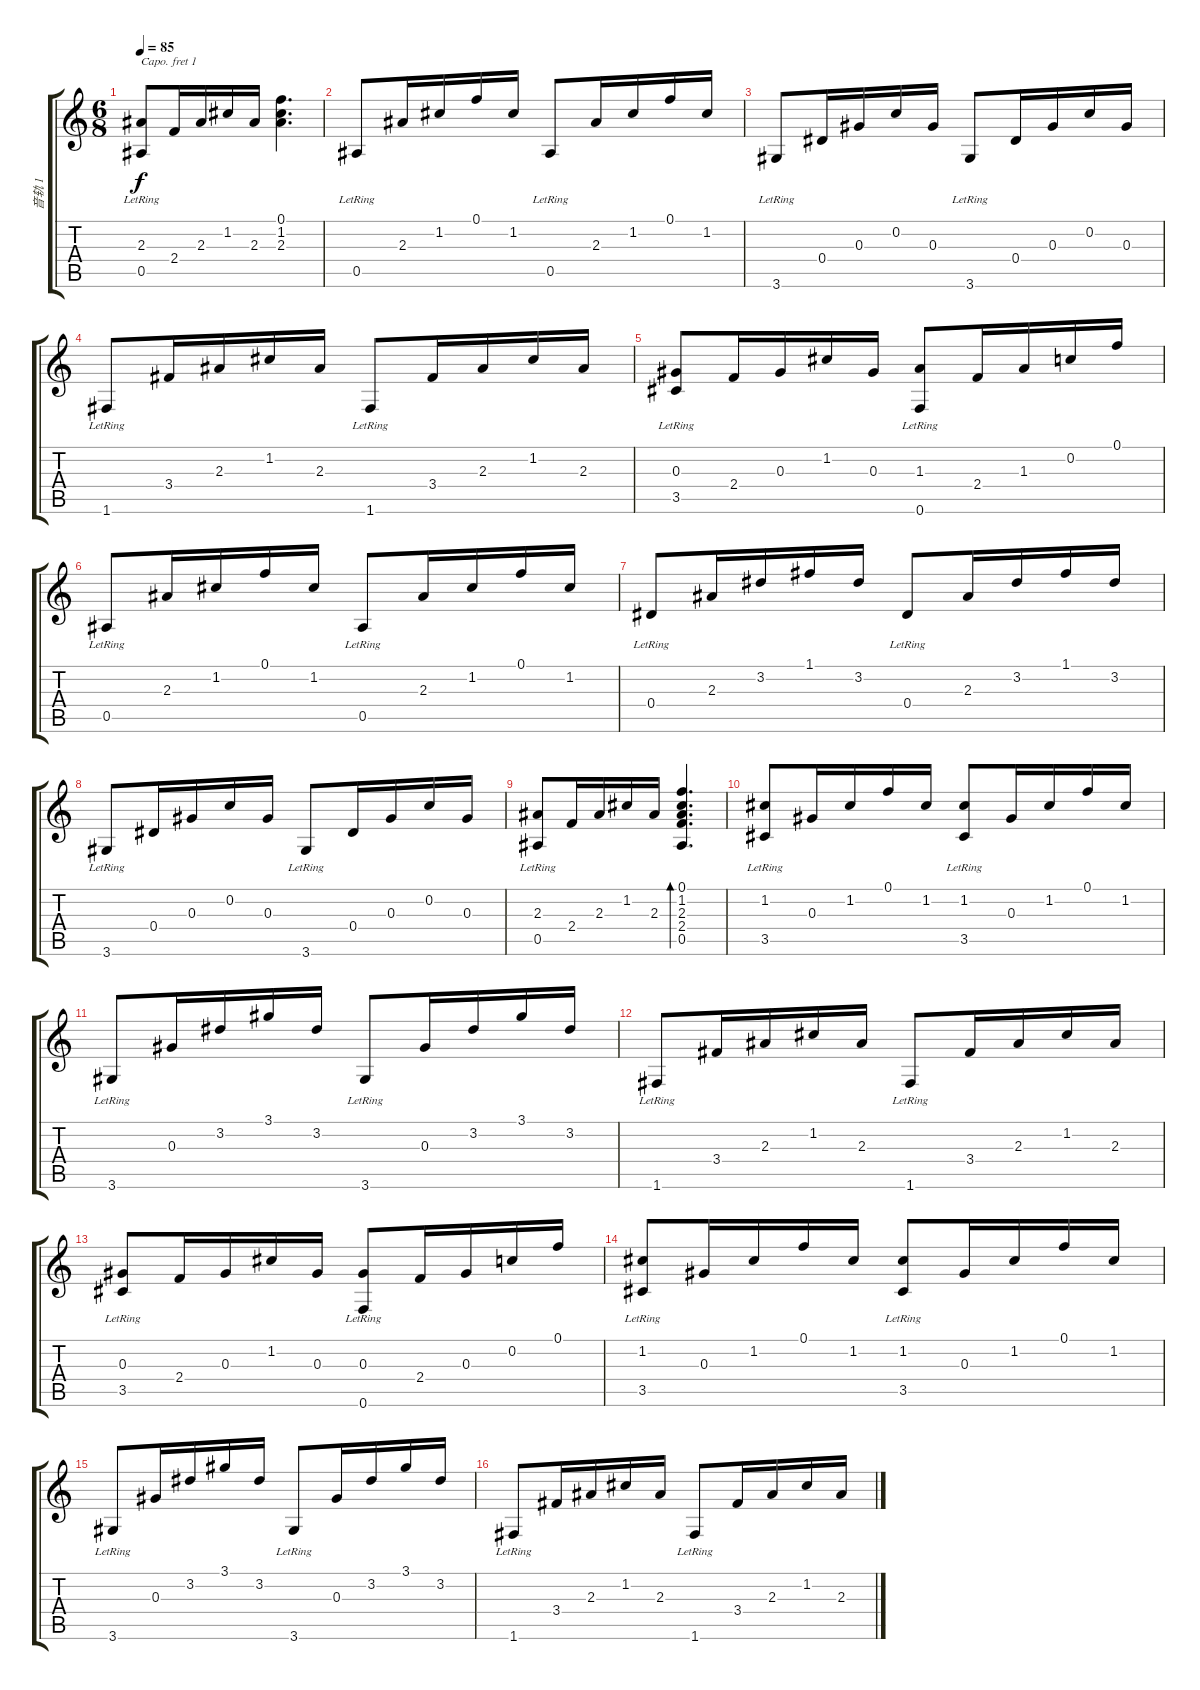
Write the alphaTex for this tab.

\track ("音轨 1" "音轨 1") {instrument acousticguitarsteel}
\staff {score tabs}
\capo 1
\tuning (E4 B3 G3 D3 A2 E2) {hide}
\ts (6 8)
\tempo 85
\clef g2
\ks c
(2.3{lr} 0.5{lr}).8{dy f} 2.4.16 2.3.16 1.2.16 2.3.16 (0.1 1.2 2.3).4{d} |
0.5{lr}.8 2.3.16 1.2.16 0.1.16 1.2.16 0.5{lr}.8 2.3.16 1.2.16 0.1.16 1.2.16 |
3.6{lr}.8 0.4.16 0.3.16 0.2.16 0.3.16 3.6{lr}.8 0.4.16 0.3.16 0.2.16 0.3.16 |
1.6{lr}.8 3.4.16 2.3.16 1.2.16 2.3.16 1.6{lr}.8 3.4.16 2.3.16 1.2.16 2.3.16 |
(0.3{lr} 3.5{lr}).8 2.4.16 0.3.16 1.2.16 0.3.16 (1.3 0.6{lr}).8 2.4.16 1.3.16 0.2.16 0.1.16 |
0.5{lr}.8 2.3.16 1.2.16 0.1.16 1.2.16 0.5{lr}.8 2.3.16 1.2.16 0.1.16 1.2.16 |
0.4{lr}.8 2.3.16 3.2.16 1.1.16 3.2.16 0.4{lr}.8 2.3.16 3.2.16 1.1.16 3.2.16 |
3.6{lr}.8 0.4.16 0.3.16 0.2.16 0.3.16 3.6{lr}.8 0.4.16 0.3.16 0.2.16 0.3.16 |
(2.3{lr} 0.5{lr}).8 2.4.16 2.3.16 1.2.16 2.3.16 (0.1 1.2 2.3 2.4 0.5).4{d bd 120} |
(1.2 3.5{lr}).8 0.3.16 1.2.16 0.1.16 1.2.16 (1.2 3.5{lr}).8 0.3.16 1.2.16 0.1.16 1.2.16 |
3.6{lr}.8 0.3.16 3.2.16 3.1.16 3.2.16 3.6{lr}.8 0.3.16 3.2.16 3.1.16 3.2.16 |
1.6{lr}.8 3.4.16 2.3.16 1.2.16 2.3.16 1.6{lr}.8 3.4.16 2.3.16 1.2.16 2.3.16 |
(0.3{lr} 3.5{lr}).8 2.4.16 0.3.16 1.2.16 0.3.16 (0.3 0.6{lr}).8 2.4.16 0.3.16 0.2.16 0.1.16 |
(1.2 3.5{lr}).8 0.3.16 1.2.16 0.1.16 1.2.16 (1.2 3.5{lr}).8 0.3.16 1.2.16 0.1.16 1.2.16 |
3.6{lr}.8 0.3.16 3.2.16 3.1.16 3.2.16 3.6{lr}.8 0.3.16 3.2.16 3.1.16 3.2.16 |
1.6{lr}.8 3.4.16 2.3.16 1.2.16 2.3.16 1.6{lr}.8 3.4.16 2.3.16 1.2.16 2.3.16
